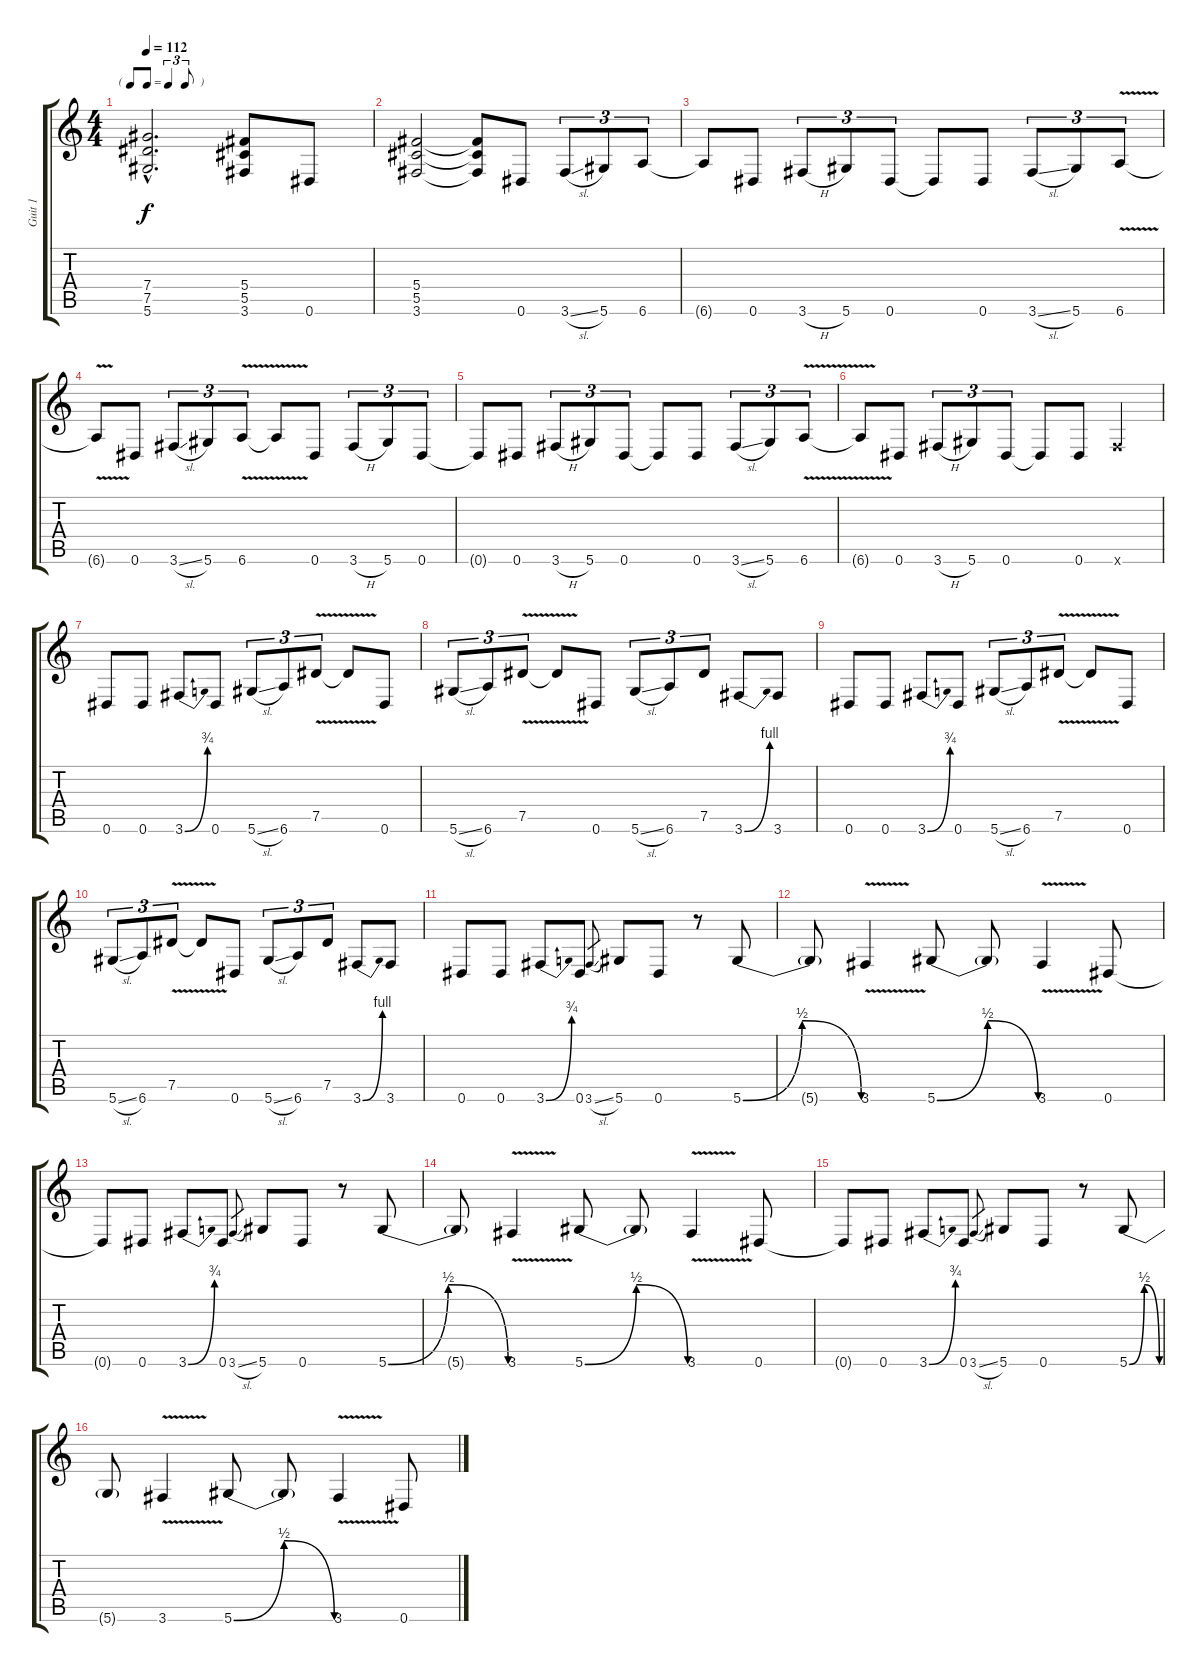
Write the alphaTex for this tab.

\track ("Guit 1" "Guit 1") {instrument distortionguitar}
\staff {score tabs}
\tuning (Eb4 Bb3 Gb3 Db3 Ab2 Eb2) {hide}
\ts (4 4)
\tf triplet8th
\tempo 112
\clef g2
\ks c
(7.4{hac t} 7.5{hac t} 5.6{hac t}).2{d dy f} (5.4 5.5 3.6).8 0.6.8 |
(5.4 5.5 3.6).2 (5.4{t} 5.5{t} 3.6{t}).8 0.6.8 3.6{sl}.8{tu (3 2)} 5.6.8{tu (3 2)} 6.6.8{tu (3 2)} |
6.6{t}.8 0.6.8 3.6{h}.8{tu (3 2)} 5.6.8{tu (3 2)} 0.6.8{tu (3 2)} 0.6{t}.8 0.6.8 3.6{sl}.8{tu (3 2)} 5.6.8{tu (3 2)} 6.6{v}.8{tu (3 2)} |
6.6{t}.8 0.6.8 3.6{sl}.8{tu (3 2)} 5.6.8{tu (3 2)} 6.6{v}.8{tu (3 2)} 6.6{t}.8 0.6.8 3.6{h}.8{tu (3 2)} 5.6.8{tu (3 2)} 0.6.8{tu (3 2)} |
0.6{t}.8 0.6.8 3.6{h}.8{tu (3 2)} 5.6.8{tu (3 2)} 0.6.8{tu (3 2)} 0.6{t}.8 0.6.8 3.6{sl}.8{tu (3 2)} 5.6.8{tu (3 2)} 6.6{v}.8{tu (3 2)} |
6.6{t}.8 0.6.8 3.6{h}.8{tu (3 2)} 5.6.8{tu (3 2)} 0.6.8{tu (3 2)} 0.6{t}.8 0.6.8 3.6{x}.4 |
0.6.8 0.6.8 3.6{be (bend 0 0 60 3)}.8 0.6.8 5.6{sl}.8{tu (3 2)} 6.6.8{tu (3 2)} 7.5{v}.8{tu (3 2)} 7.5{t}.8 0.6.8 |
5.6{sl}.8{tu (3 2)} 6.6.8{tu (3 2)} 7.5{v}.8{tu (3 2)} 7.5{t}.8 0.6.8 5.6{sl}.8{tu (3 2)} 6.6.8{tu (3 2)} 7.5.8{tu (3 2)} 3.6{be (bend 0 0 60 4)}.8 3.6.8 |
0.6.8 0.6.8 3.6{be (bend 0 0 60 3)}.8 0.6.8 5.6{sl}.8{tu (3 2)} 6.6.8{tu (3 2)} 7.5{v}.8{tu (3 2)} 7.5{t}.8 0.6.8 |
5.6{sl}.8{tu (3 2)} 6.6.8{tu (3 2)} 7.5{v}.8{tu (3 2)} 7.5{t}.8 0.6.8 5.6{sl}.8{tu (3 2)} 6.6.8{tu (3 2)} 7.5.8{tu (3 2)} 3.6{be (bend 0 0 60 4)}.8 3.6.8 |
0.6.8 0.6.8 3.6{be (bend 0 0 60 3)}.8 0.6.8 3.6{sl}.8{gr} 5.6.8 0.6.8 r.8 5.6{be (bendrelease 0 0 15 2 15 2 60 0)}.8 |
5.6{t}.8 3.6{v}.4 5.6{be (bendrelease 0 0 15 2 15 2 60 0)}.8 5.6{t}.8 3.6{v}.4 0.6.8 |
0.6{t}.8 0.6.8 3.6{be (bend 0 0 60 3)}.8 0.6.8 3.6{sl}.8{gr} 5.6.8 0.6.8 r.8 5.6{be (bendrelease 0 0 15 2 15 2 60 0)}.8 |
5.6{t}.8 3.6{v}.4 5.6{be (bendrelease 0 0 15 2 15 2 60 0)}.8 5.6{t}.8 3.6{v}.4 0.6.8 |
0.6{t}.8 0.6.8 3.6{be (bend 0 0 60 3)}.8 0.6.8 3.6{sl}.8{gr} 5.6.8 0.6.8 r.8 5.6{be (bendrelease 0 0 15 2 15 2 60 0)}.8 |
5.6{t}.8 3.6{v}.4 5.6{be (bendrelease 0 0 15 2 15 2 60 0)}.8 5.6{t}.8 3.6{v}.4 0.6.8
